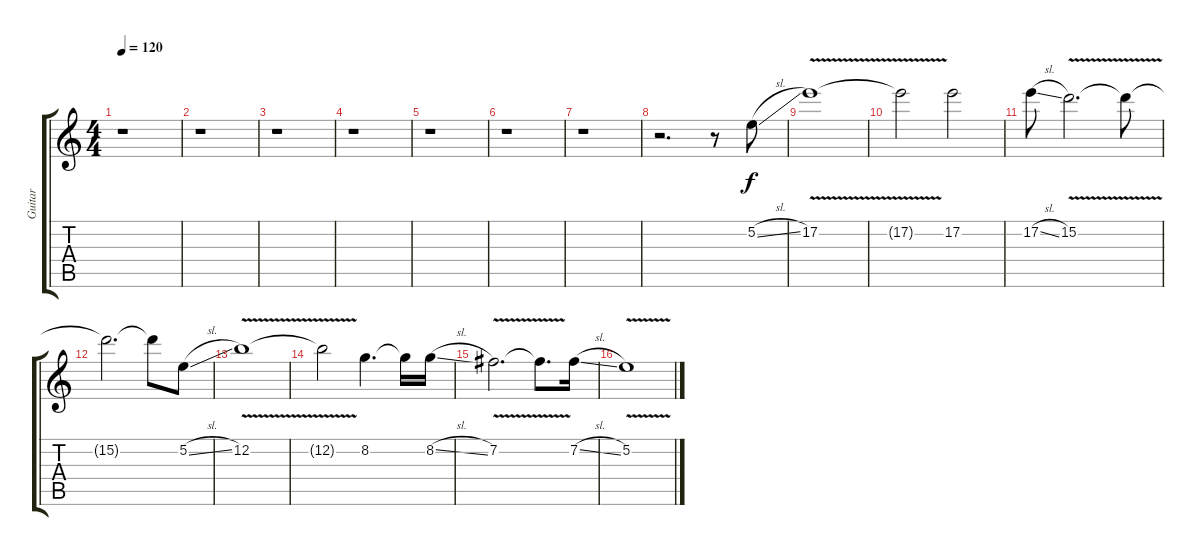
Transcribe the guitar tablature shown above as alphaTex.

\track ("Guitar" "Guitar") {instrument overdrivenguitar}
\staff {score tabs}
\tuning (E4 B3 G3 D3 A2 E2) {hide}
\ts (4 4)
\tempo 120
\clef g2
\ks c
r.1{dy f} |
r.1 |
r.1 |
r.1 |
r.1 |
r.1 |
r.1 |
r.2{d} r.8 5.2{sl}.8 |
17.2{v}.1 |
17.2{t}.2 17.2.2 |
17.2{sl}.8 15.2{v}.2{d} 15.2{t}.8 |
15.2{t}.2{d} 15.2{t}.8 5.2{sl}.8 |
12.2{v}.1 |
12.2{t}.2 8.2.4{d} 8.2{t}.16 8.2{sl}.16 |
7.2{v}.2{d} 7.2{t}.8{d} 7.2{sl}.16 |
5.2{v}.1
